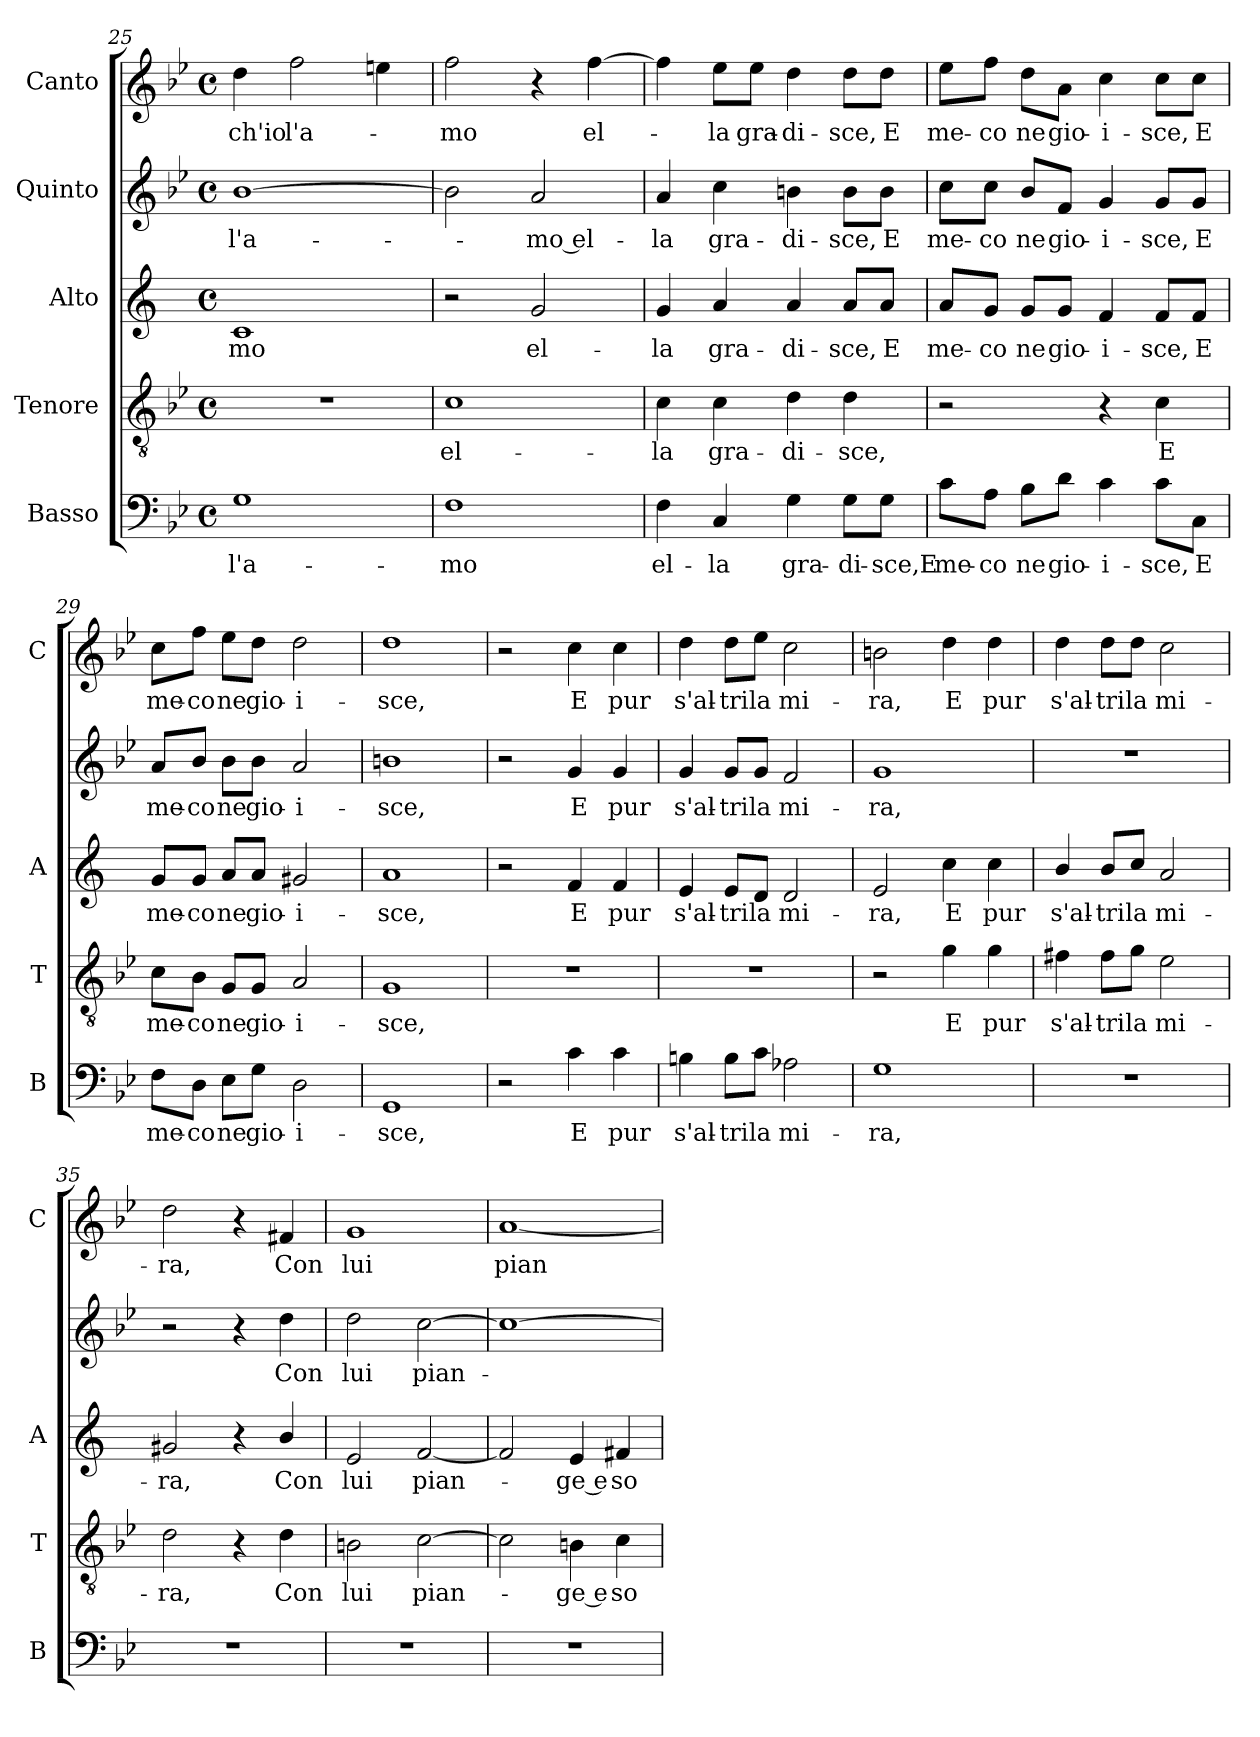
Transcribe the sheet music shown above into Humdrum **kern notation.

**kern	**text	**kern	**text	**kern	**text	**kern	**text	**kern	**text
*part5	*part5	*part4	*part4	*part3	*part3	*part2	*part2	*part1	*part1
*staff5	*staff5	*staff4	*staff4	*staff3	*staff3	*staff2	*staff2	*staff1	*staff1
*I"Basso	*	*I"Tenore	*	*I"Alto	*	*I"Quinto	*	*I"Canto	*
*I'B	*	*I'T	*	*I'A	*	*	*	*I'C	*
*clefF4	*	*clefGv2	*	*clefG2	*	*clefG2	*	*clefG2	*
*	*	*	*	*ITrd1c2	*	*	*	*	*
*k[b-e-]	*	*k[b-e-]	*	*k[b-e-]	*	*k[b-e-]	*	*k[b-e-]	*
*B-:	*	*B-:	*	*B-:	*	*B-:	*	*B-:	*
*M4/4	*	*M4/4	*	*M4/4	*	*M4/4	*	*M4/4	*
*met(c)	*	*met(c)	*	*met(c)	*	*met(c)	*	*met(c)	*
=25	=25	=25	=25	=25	=25	=25	=25	=25	=25
!	!LO:LY:b	!	!	!	!LO:LY:b	!	!LO:LY:b	!	!LO:LY:b
1G	l'a-	1r	.	1B-	-mo	[1b-	l'a-	4dd\	ch'io
!	!	!	!	!	!	!	!	!	!LO:LY:b
.	.	.	.	.	.	.	.	2ff\	l'a-
.	.	.	.	.	.	.	.	4een\	.
=26	=26	=26	=26	=26	=26	=26	=26	=26	=26
!	!LO:LY:b	!	!LO:LY:b	!	!	!	!	!	!LO:LY:b
1F	-mo	1c	el-	2r	.	2b-\]	.	2ff\	-mo
!	!	!	!	!	!LO:LY:b	!	!LO:LY:b	!	!
.	.	.	.	2f/	el-	2a/	-mo el-	4r	.
!	!	!	!	!	!	!	!	!	!LO:LY:b
.	.	.	.	.	.	.	.	[4ff\	el-
!!LO:LB:g=z
=27	=27	=27	=27	=27	=27	=27	=27	=27	=27
!	!LO:LY:b	!	!LO:LY:b	!	!LO:LY:b	!	!LO:LY:b	!	!
4F\	el-	4c\	-la	4f/	-la	4a/	-la	4ff\]	.
!	!LO:LY:b	!	!LO:LY:b	!	!LO:LY:b	!	!LO:LY:b	!	!LO:LY:b
4C/	-la	4c\	gra-	4g/	gra-	4cc\	gra-	8ee-\L	-la
!	!	!	!	!	!	!	!	!	!LO:LY:b
.	.	.	.	.	.	.	.	8ee-\J	gra-
!	!LO:LY:b	!	!LO:LY:b	!	!LO:LY:b	!	!LO:LY:b	!	!LO:LY:b
4G\	gra-	4d\	-di-	4g/	-di-	4bn\	-di-	4dd\	-di-
!	!LO:LY:b	!	!LO:LY:b	!	!LO:LY:b	!	!LO:LY:b	!	!LO:LY:b
8G\L	-di-	4d\	-sce,	8g/L	-sce,	8b\L	-sce,	8dd\L	-sce,
!	!LO:LY:b	!	!	!	!LO:LY:b	!	!LO:LY:b	!	!LO:LY:b
8G\J	-sce,E	.	.	8g/J	E	8b\J	E	8dd\J	E
=28	=28	=28	=28	=28	=28	=28	=28	=28	=28
!	!LO:LY:b	!	!	!	!LO:LY:b	!	!LO:LY:b	!	!LO:LY:b
8c\L	me-	2r	.	8g/L	me-	8cc\L	me-	8ee-\L	me-
!	!LO:LY:b	!	!	!	!LO:LY:b	!	!LO:LY:b	!	!LO:LY:b
8A\J	-co	.	.	8f/J	-co	8cc\J	-co	8ff\J	-co
!	!LO:LY:b	!	!	!	!LO:LY:b	!	!LO:LY:b	!	!LO:LY:b
8B-\L	ne	.	.	8f/L	ne	8b-/L	ne	8dd\L	ne
!	!LO:LY:b	!	!	!	!LO:LY:b	!	!LO:LY:b	!	!LO:LY:b
8d\J	gio-	.	.	8f/J	gio-	8f/J	gio-	8a\J	gio-
!	!LO:LY:b	!	!	!	!LO:LY:b	!	!LO:LY:b	!	!LO:LY:b
4c\	-i-	4r	.	4e-/	-i-	4g/	-i-	4cc\	-i-
!	!LO:LY:b	!	!LO:LY:b	!	!LO:LY:b	!	!LO:LY:b	!	!LO:LY:b
8c\L	-sce,	4c\	E	8e-/L	-sce,	8g/L	-sce,	8cc\L	-sce,
!	!LO:LY:b	!	!	!	!LO:LY:b	!	!LO:LY:b	!	!LO:LY:b
8C\J	E	.	.	8e-/J	E	8g/J	E	8cc\J	E
=29	=29	=29	=29	=29	=29	=29	=29	=29	=29
!	!LO:LY:b	!	!LO:LY:b	!	!LO:LY:b	!	!LO:LY:b	!	!LO:LY:b
8F\L	me-	8c\L	me-	8f/L	me-	8a/L	me-	8cc\L	me-
!	!LO:LY:b	!	!LO:LY:b	!	!LO:LY:b	!	!LO:LY:b	!	!LO:LY:b
8D\J	-co	8B-\J	-co	8f/J	-co	8b-/J	-co	8ff\J	-co
!	!LO:LY:b	!	!LO:LY:b	!	!LO:LY:b	!	!LO:LY:b	!	!LO:LY:b
8E-\L	ne	8G/L	ne	8g/L	ne	8b-\L	ne	8ee-\L	ne
!	!LO:LY:b	!	!LO:LY:b	!	!LO:LY:b	!	!LO:LY:b	!	!LO:LY:b
8G\J	gio-	8G/J	gio-	8g/J	gio-	8b-\J	gio-	8dd\J	gio-
!	!LO:LY:b	!	!LO:LY:b	!	!LO:LY:b	!	!LO:LY:b	!	!LO:LY:b
2D\	-i-	2A/	-i-	2f#X/	-i-	2a/	-i-	2dd\	-i-
=30	=30	=30	=30	=30	=30	=30	=30	=30	=30
!	!LO:LY:b	!	!LO:LY:b	!	!LO:LY:b	!	!LO:LY:b	!	!LO:LY:b
1GG	-sce,	1G	-sce,	1g	-sce,	1bn	-sce,	1dd	-sce,
=31	=31	=31	=31	=31	=31	=31	=31	=31	=31
2r	.	1r	.	2r	.	2r	.	2r	.
!	!LO:LY:b	!	!	!	!LO:LY:b	!	!LO:LY:b	!	!LO:LY:b
4c\	E	.	.	4e-/	E	4g/	E	4cc\	E
!	!LO:LY:b	!	!	!	!LO:LY:b	!	!LO:LY:b	!	!LO:LY:b
4c\	pur	.	.	4e-/	pur	4g/	pur	4cc\	pur
!!LO:LB:g=z
=32	=32	=32	=32	=32	=32	=32	=32	=32	=32
!	!LO:LY:b	!	!	!	!LO:LY:b	!	!LO:LY:b	!	!LO:LY:b
4Bn\	s'al-	1r	.	4d/	s'al-	4g/	s'al-	4dd\	s'al-
!	!LO:LY:b	!	!	!	!LO:LY:b	!	!LO:LY:b	!	!LO:LY:b
8B\L	-tri	.	.	8d/L	-tri	8g/L	-tri	8dd\L	-tri
!	!LO:LY:b	!	!	!	!LO:LY:b	!	!LO:LY:b	!	!LO:LY:b
8c\J	la	.	.	8c/J	la	8g/J	la	8ee-\J	la
!	!LO:LY:b	!	!	!	!LO:LY:b	!	!LO:LY:b	!	!LO:LY:b
2A-X\	mi-	.	.	2c/	mi-	2f/	mi-	2cc\	mi-
=33	=33	=33	=33	=33	=33	=33	=33	=33	=33
!	!LO:LY:b	!	!	!	!LO:LY:b	!	!LO:LY:b	!	!LO:LY:b
1G	-ra,	2r	.	2d/	-ra,	1g	-ra,	2bn\	-ra,
!	!	!	!LO:LY:b	!	!LO:LY:b	!	!	!	!LO:LY:b
.	.	4g\	E	4b-\	E	.	.	4dd\	E
!	!	!	!LO:LY:b	!	!LO:LY:b	!	!	!	!LO:LY:b
.	.	4g\	pur	4b-\	pur	.	.	4dd\	pur
=34	=34	=34	=34	=34	=34	=34	=34	=34	=34
!	!	!	!LO:LY:b	!	!LO:LY:b	!	!	!	!LO:LY:b
1r	.	4f#X\	s'al-	4a/	s'al-	1r	.	4dd\	s'al-
!	!	!	!LO:LY:b	!	!LO:LY:b	!	!	!	!LO:LY:b
.	.	8f#\L	-tri	8a/L	-tri	.	.	8dd\L	-tri
!	!	!	!LO:LY:b	!	!LO:LY:b	!	!	!	!LO:LY:b
.	.	8g\J	la	8b-/J	la	.	.	8dd\J	la
!	!	!	!LO:LY:b	!	!LO:LY:b	!	!	!	!LO:LY:b
.	.	2e-\	mi-	2g/	mi-	.	.	2cc\	mi-
=35	=35	=35	=35	=35	=35	=35	=35	=35	=35
!	!	!	!LO:LY:b	!	!LO:LY:b	!	!	!	!LO:LY:b
1r	.	2d\	-ra,	2f#X/	-ra,	2r	.	2dd\	-ra,
.	.	4r	.	4r	.	4r	.	4r	.
!	!	!	!LO:LY:b	!	!LO:LY:b	!	!LO:LY:b	!	!LO:LY:b
.	.	4d\	Con	4a/	Con	4dd\	Con	4f#X/	Con
=36	=36	=36	=36	=36	=36	=36	=36	=36	=36
!	!	!	!LO:LY:b	!	!LO:LY:b	!	!LO:LY:b	!	!LO:LY:b
1r	.	2Bn\	lui	2d/	lui	2dd\	lui	1g	lui
!	!	!	!LO:LY:b	!	!LO:LY:b	!	!LO:LY:b	!	!
.	.	[2c\	pian-	[2e-/	pian-	[2cc\	pian-	.	.
=37	=37	=37	=37	=37	=37	=37	=37	=37	=37
!	!	!	!	!	!	!	!	!	!LO:LY:b
1r	.	2c\]	.	2e-/]	.	1cc_	.	[1a	pian-
!	!	!	!LO:LY:b	!	!LO:LY:b	!	!	!	!
.	.	4Bn\	-ge e	4d/	-ge e	.	.	.	.
!	!	!	!LO:LY:b	!	!LO:LY:b	!	!	!	!
.	.	4c\	so-	4en/	so-	.	.	.	.
=	=	=	=	=	=	=	=	=	=
*-	*-	*-	*-	*-	*-	*-	*-	*-	*-
